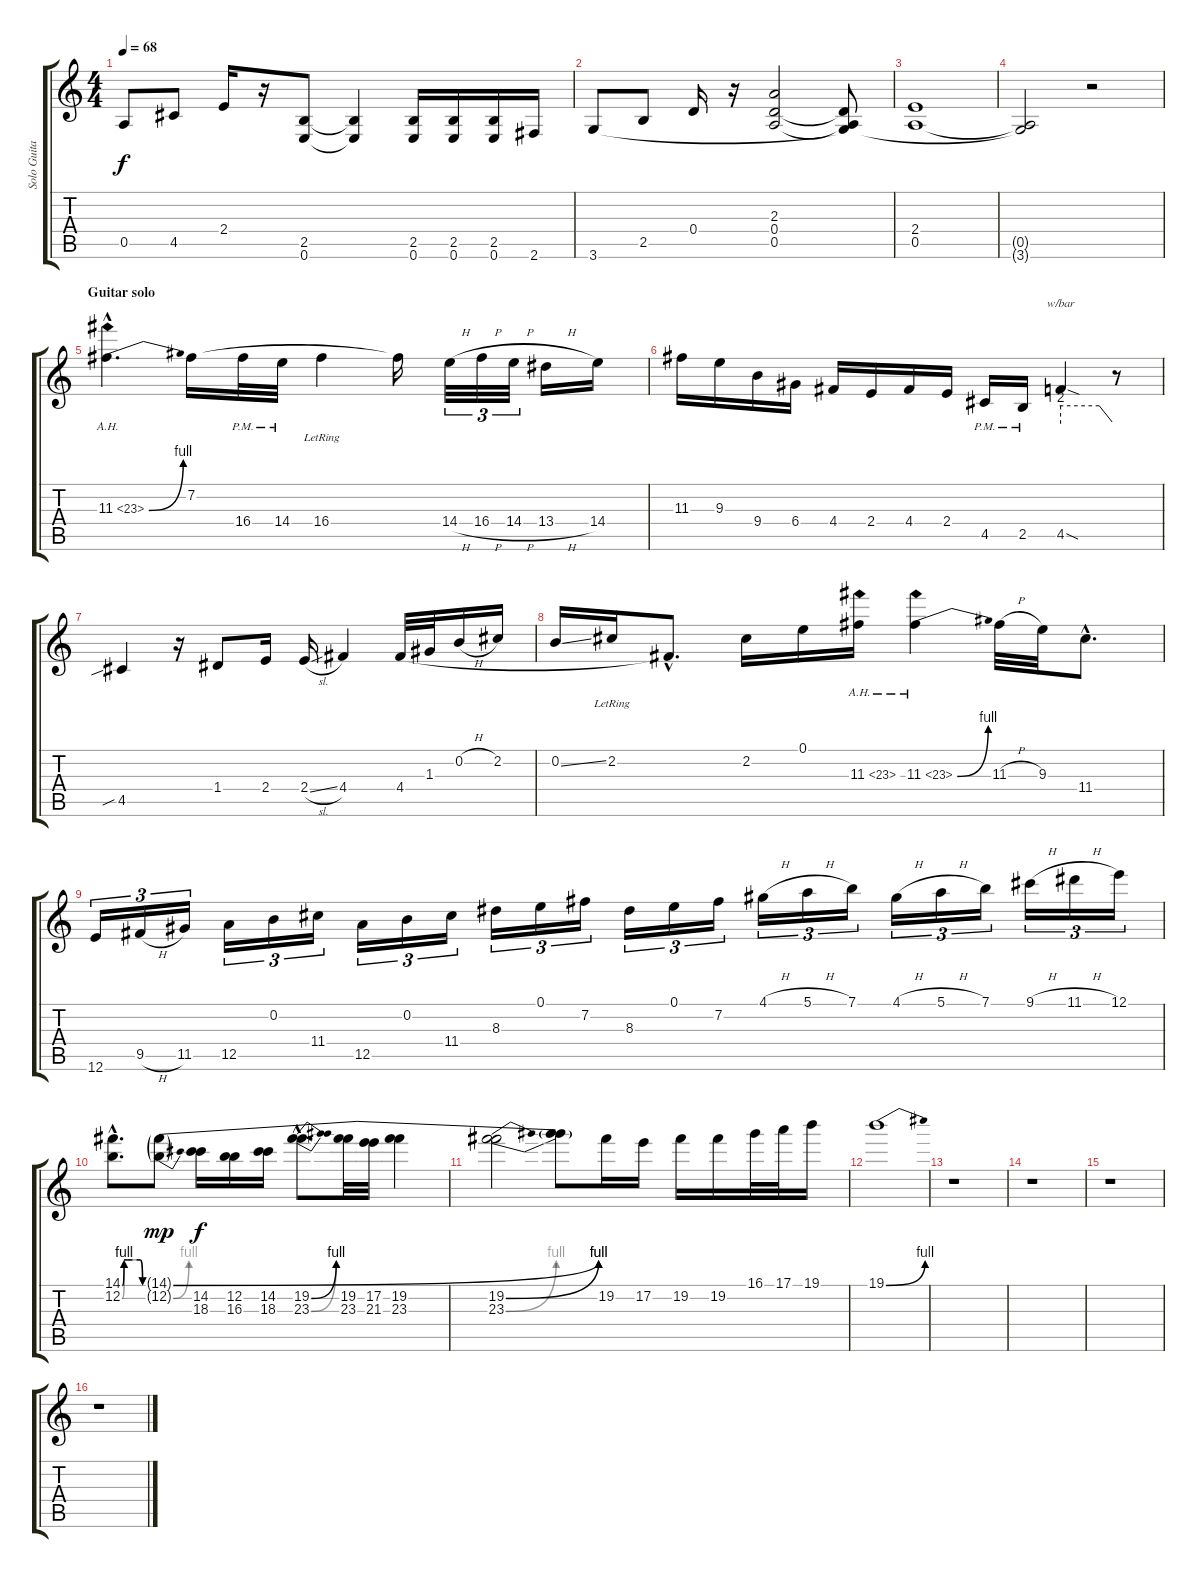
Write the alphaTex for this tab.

\track ("Solo Guitar" "Solo Guita") {instrument overdrivenguitar}
\staff {score tabs}
\tuning (E4 B3 G3 D3 A2 E2) {hide}
\ts (4 4)
\tempo 68
\clef g2
\ks c
0.5.8{dy f} 4.5.8 2.4.16 r.16 (2.5 0.6).8 (2.5{t} 0.6{t}).4 (2.5 0.6).16 (2.5 0.6).16 (2.5 0.6).16 2.6.16 |
3.6.8 2.5.8 0.4.16 r.16 (2.3 0.4 0.5).2 (0.4{t} 0.5{t} 3.6{t}).8 |
(2.4 0.5).1 |
(0.5{t} 3.6{t}).2 r.2 |
\section ("" "Guitar solo")
11.3{be (bend 0 0 60 4) ah 12 hac}.4{d} 7.2.16 16.4{pm}.32 14.4{pm}.32 16.4{lr}.4 7.2{t}.16 14.4{h}.32{tu (3 2)} 16.4{h}.32{tu (3 2)} 14.4{h}.32{tu (3 2)} 13.4{h}.16 14.4.16 |
11.3.16 9.3.16 9.4.16 6.4.16 4.4.16 2.4.16 4.4.16 2.4.16 4.5{pm}.16 2.5{pm}.16 4.5{sod}.4{tbe (custom default 0 8 45 8 60 0)} r.8 |
4.5{sib}.4 r.16 1.4.8 2.4.16 2.4{sl}.16 4.4.4 4.4.32 1.3.32 0.2{h}.16 2.2.16 |
0.2{ss}.16 2.2{lr}.16 4.4{hac t}.8{d} 2.2.16 0.1.16 11.3{ah 12}.16 11.3{be (bend 0 0 60 4) ah 12}.4 11.3{h}.32 9.3.32 11.4{hac}.8{d} |
12.6.16{tu (3 2)} 9.5{h}.16{tu (3 2)} 11.5.16{tu (3 2)} 12.5.16{tu (3 2)} 0.2.16{tu (3 2)} 11.4.16{tu (3 2)} 12.5.16{tu (3 2)} 0.2.16{tu (3 2)} 11.4.16{tu (3 2)} 8.3.16{tu (3 2)} 0.1.16{tu (3 2)} 7.2.16{tu (3 2)} 8.3.16{tu (3 2)} 0.1.16{tu (3 2)} 7.2.16{tu (3 2)} 4.1{h}.16{tu (3 2)} 5.1{h}.16{tu (3 2)} 7.1.16{tu (3 2)} 4.1{h}.16{tu (3 2)} 5.1{h}.16{tu (3 2)} 7.1.16{tu (3 2)} 9.1{h}.16{tu (3 2)} 11.1{h}.16{tu (3 2)} 12.1.16{tu (3 2)} |
(14.1{be (custom 0 0 5 4 15 4 30 4 53 4 60 0) hac} 12.2{be (custom 0 0 6 4 10 4 20 4 30 4 50 4 60 0) hac}).8{d} (14.1{be (bend 0 0 60 4) g} 12.2{be (bend 0 0 60 4) g}).8{dy mp} (14.2 18.3).16{dy f} (12.2 16.3).16 (14.2 18.3).16 (19.2{be (bend 0 0 60 4) hac} 23.3{be (bend 0 0 60 4) hac}).8{d} (19.2 23.3).32 (17.2 21.3).32 (19.2 23.3).4 |
(19.2{be (bend 0 0 60 4)} 23.3{be (bend 0 0 60 4)}).2 (14.1{t} 19.2{t}).8 19.2.16 17.2.16 19.2.16 19.2.16 16.1.32 17.1.32 19.1.16 |
19.1{be (bend 0 0 60 4)}.1 |
r.1 |
r.1 |
r.1 |
r.1
